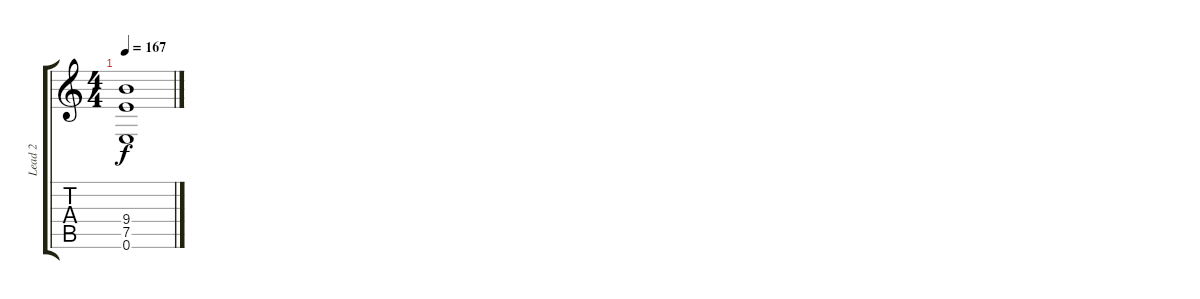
\track ("Lead 2" "Lead 2") {instrument overdrivenguitar}
\staff {score tabs}
\tuning (E4 B3 G3 D3 A2 E2) {hide}
\ts (4 4)
\tempo 167
\clef g2
\ks c
(9.4{t} 7.5{t} 0.6{t}).1{dy f}
